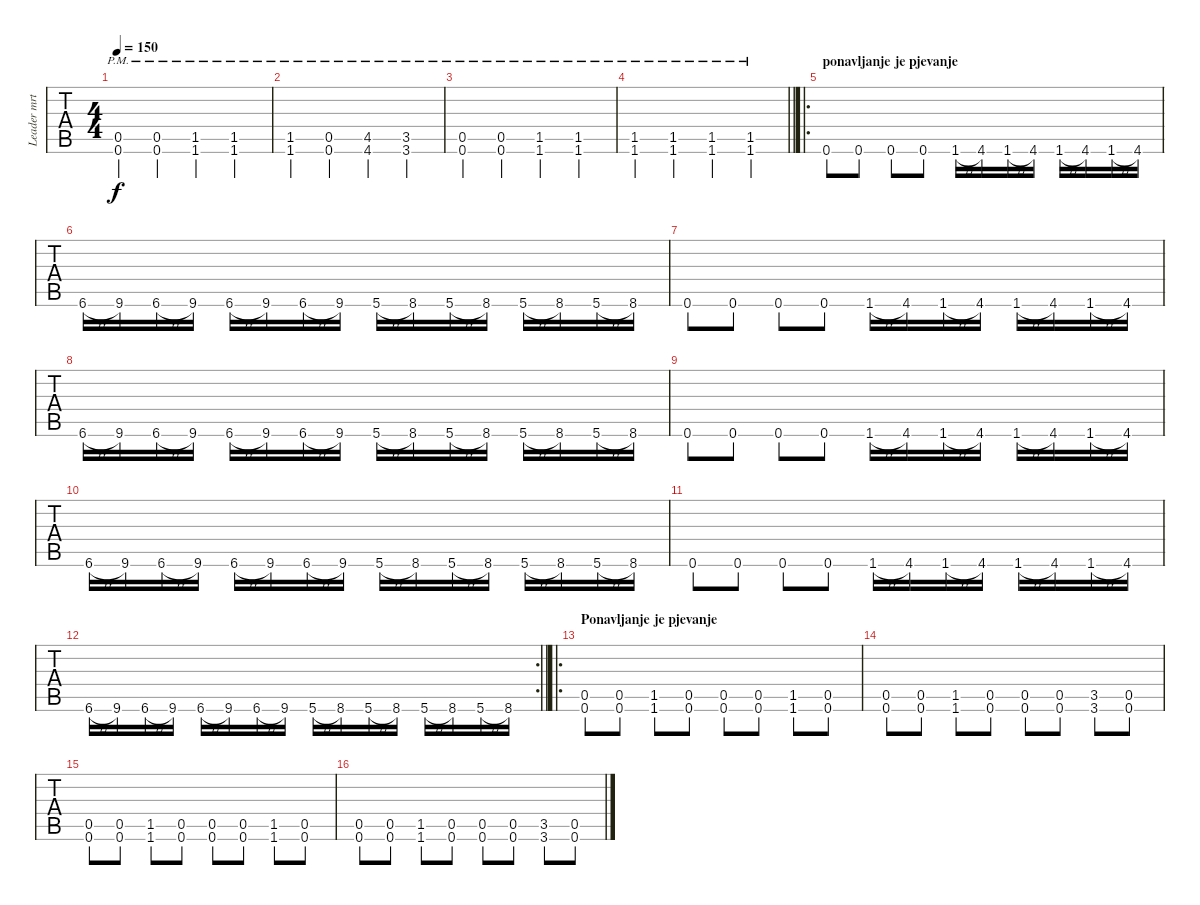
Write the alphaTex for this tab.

\track ("Leader mrtve djece - Miro" "Leader mrt") {instrument distortionguitar}
\staff {tabs}
\tuning (D4 A3 F3 C3 G2 C2) {hide}
\ts (4 4)
\tempo 150
\clef g2
\ks c
(0.5{pm} 0.6{pm}).4{dy f} (0.5{pm} 0.6{pm}).4 (1.5{pm} 1.6{pm}).4 (1.5{pm} 1.6{pm}).4 |
(1.5{pm} 1.6{pm}).4 (0.5{pm} 0.6{pm}).4 (4.5{pm} 4.6{pm}).4 (3.5{pm} 3.6{pm}).4 |
(0.5{pm} 0.6{pm}).4 (0.5{pm} 0.6{pm}).4 (1.5{pm} 1.6{pm}).4 (1.5{pm} 1.6{pm}).4 |
\barLineRight lightlight
(1.5{pm} 1.6{pm}).4 (1.5{pm} 1.6{pm}).4 (1.5{pm} 1.6{pm}).4 (1.5{pm} 1.6{pm}).4 |
\ro
\section ("" "ponavljanje je pjevanje")
0.6.8 0.6.8 0.6.8 0.6.8 1.6{h}.16 4.6.16 1.6{h}.16 4.6.16 1.6{h}.16 4.6.16 1.6{h}.16 4.6.16 |
6.6{h}.16 9.6.16 6.6{h}.16 9.6.16 6.6{h}.16 9.6.16 6.6{h}.16 9.6.16 5.6{h}.16 8.6.16 5.6{h}.16 8.6.16 5.6{h}.16 8.6.16 5.6{h}.16 8.6.16 |
0.6.8 0.6.8 0.6.8 0.6.8 1.6{h}.16 4.6.16 1.6{h}.16 4.6.16 1.6{h}.16 4.6.16 1.6{h}.16 4.6.16 |
6.6{h}.16 9.6.16 6.6{h}.16 9.6.16 6.6{h}.16 9.6.16 6.6{h}.16 9.6.16 5.6{h}.16 8.6.16 5.6{h}.16 8.6.16 5.6{h}.16 8.6.16 5.6{h}.16 8.6.16 |
0.6.8 0.6.8 0.6.8 0.6.8 1.6{h}.16 4.6.16 1.6{h}.16 4.6.16 1.6{h}.16 4.6.16 1.6{h}.16 4.6.16 |
6.6{h}.16 9.6.16 6.6{h}.16 9.6.16 6.6{h}.16 9.6.16 6.6{h}.16 9.6.16 5.6{h}.16 8.6.16 5.6{h}.16 8.6.16 5.6{h}.16 8.6.16 5.6{h}.16 8.6.16 |
0.6.8 0.6.8 0.6.8 0.6.8 1.6{h}.16 4.6.16 1.6{h}.16 4.6.16 1.6{h}.16 4.6.16 1.6{h}.16 4.6.16 |
\rc 2
\barLineRight lightlight
6.6{h}.16 9.6.16 6.6{h}.16 9.6.16 6.6{h}.16 9.6.16 6.6{h}.16 9.6.16 5.6{h}.16 8.6.16 5.6{h}.16 8.6.16 5.6{h}.16 8.6.16 5.6{h}.16 8.6.16 |
\ro
\section ("" "Ponavljanje je pjevanje")
(0.5 0.6).8 (0.5 0.6).8 (1.5 1.6).8 (0.5 0.6).8 (0.5 0.6).8 (0.5 0.6).8 (1.5 1.6).8 (0.5 0.6).8 |
(0.5 0.6).8 (0.5 0.6).8 (1.5 1.6).8 (0.5 0.6).8 (0.5 0.6).8 (0.5 0.6).8 (3.5 3.6).8 (0.5 0.6).8 |
(0.5 0.6).8 (0.5 0.6).8 (1.5 1.6).8 (0.5 0.6).8 (0.5 0.6).8 (0.5 0.6).8 (1.5 1.6).8 (0.5 0.6).8 |
(0.5 0.6).8 (0.5 0.6).8 (1.5 1.6).8 (0.5 0.6).8 (0.5 0.6).8 (0.5 0.6).8 (3.5 3.6).8 (0.5 0.6).8
